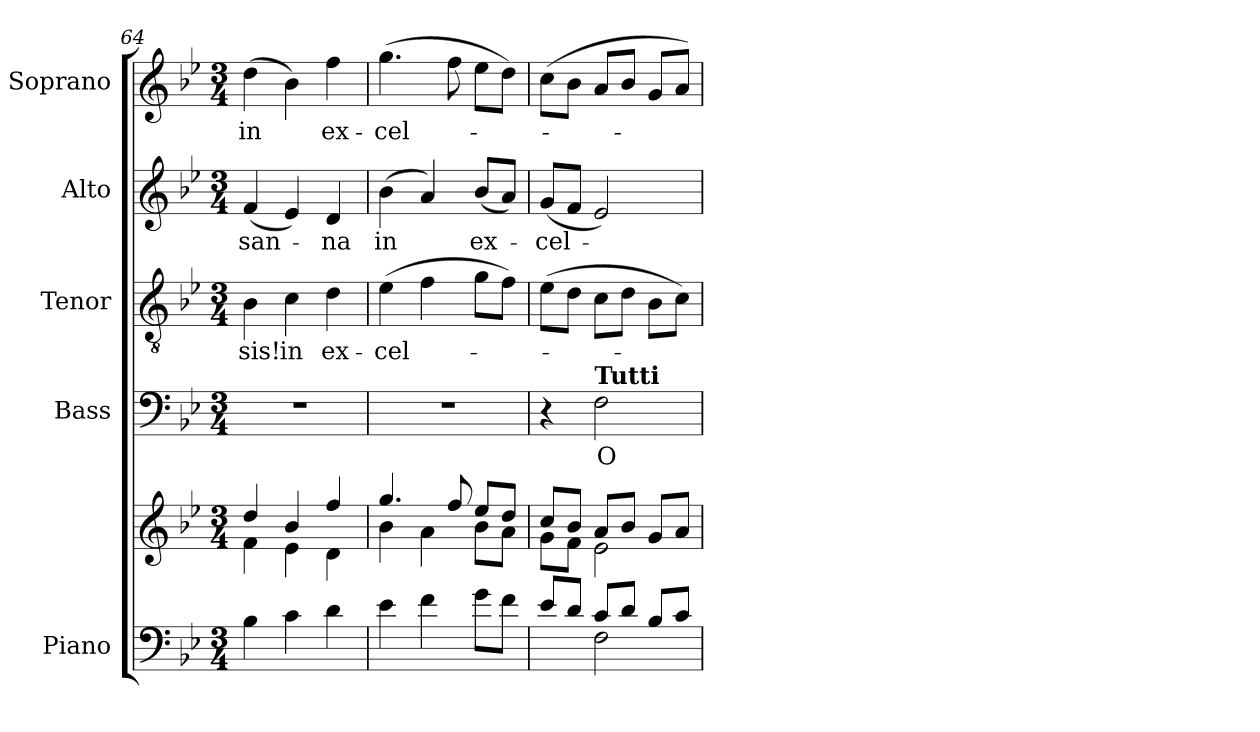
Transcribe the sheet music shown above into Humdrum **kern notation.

**kern	**kern	**kern	**text	**kern	**text	**kern	**text	**kern	**text
*part5	*part5	*part4	*part4	*part3	*part3	*part2	*part2	*part1	*part1
*staff6	*staff5	*staff4	*staff4	*staff3	*staff3	*staff2	*staff2	*staff1	*staff1
*I"Piano	*	*I"Bass	*	*I"Tenor	*	*I"Alto	*	*I"Soprano	*
*I'Pno.	*	*I'B.	*	*I'T.	*	*I'A.	*	*I'S.	*
!!LO:LB:g=z
*clefF4	*clefG2	*clefF4	*	*clefGv2	*	*clefG2	*	*clefG2	*
*k[b-e-]	*k[b-e-]	*k[b-e-]	*	*k[b-e-]	*	*k[b-e-]	*	*k[b-e-]	*
*B-:	*B-:	*B-:	*	*B-:	*	*B-:	*	*B-:	*
*M3/4	*M3/4	*M3/4	*	*M3/4	*	*M3/4	*	*M3/4	*
=64	=64	=64	=64	=64	=64	=64	=64	=64	=64
*	*^	*	*	*	*	*	*	*	*
!	!	!	!	!	!	!LO:LY:b	!	!LO:LY:b	!	!LO:LY:b
4B-\	4f\	4dd/	2.r	.	4B-\	-sis!	(<4f/	-san-	(>4dd\	in
!	!	!	!	!	!	!LO:LY:b	!	!	!	!
4c\	4e-\	4b-/	.	.	4c\	in	4e-/)	.	4b-\)	.
!	!	!	!	!	!	!LO:LY:b	!	!LO:LY:b	!	!LO:LY:b
4d\	4d\	4ff/	.	.	4d\	ex-	4d/	-na	4ff\	-ex-
=65	=65	=65	=65	=65	=65	=65	=65	=65	=65	=65
!	!	!	!	!	!	!LO:LY:b	!	!LO:LY:b	!	!LO:LY:b
4e-\	4b-\	4.gg/	2.r	.	(>4e-\	-cel-	(>4b-\	in	(>4.gg\	-cel-
4f\	4a\	.	.	.	4f\	.	4a/)	.	.	.
.	.	8ff/	.	.	.	.	.	.	8ff\	.
!	!	!	!	!	!	!	!	!LO:LY:b	!	!
8g\L	8b-\L	8ee-/L	.	.	8g\L	.	(<8b-/L	-ex-	8ee-\L	.
8f\J	8a\J	8dd/J	.	.	8f\J)	.	8a/J)	.	8dd\J)	.
=66	=66	=66	=66	=66	=66	=66	=66	=66	=66	=66
*^	*	*	*	*	*	*	*	*	*	*
!	!	!	!	!	!	!	!	!	!LO:LY:b	!	!
8e-/L	4ryy	8g\L	8cc/L	4r	.	(>8e-\L	.	(<8g/L	-cel-	(<8cc\L	.
8d/J	.	8f\J	8b-/J	.	.	8d\J	.	8f/J	.	8b-\J	.
!	!	!	!	!LO:TX:a:B:t=Tutti	!	!	!	!	!	!	!
!	!	!	!	!	!LO:LY:b	!	!	!	!	!	!
8c/L	2F\	2e-\	8a/L	2F\	O-	8c\L	.	2e-/)	.	8a/L	.
8d/J	.	.	8b-/J	.	.	8d\J	.	.	.	8b-/J	.
8B-/L	.	.	8g/L	.	.	8B-\L	.	.	.	8g/L	.
8c/J	.	.	8a/J	.	.	8c\J)	.	.	.	8a/J)	.
*v	*v	*	*	*	*	*	*	*	*	*	*
*	*v	*v	*	*	*	*	*	*	*	*
=	=	=	=	=	=	=	=	=	=
*-	*-	*-	*-	*-	*-	*-	*-	*-	*-
